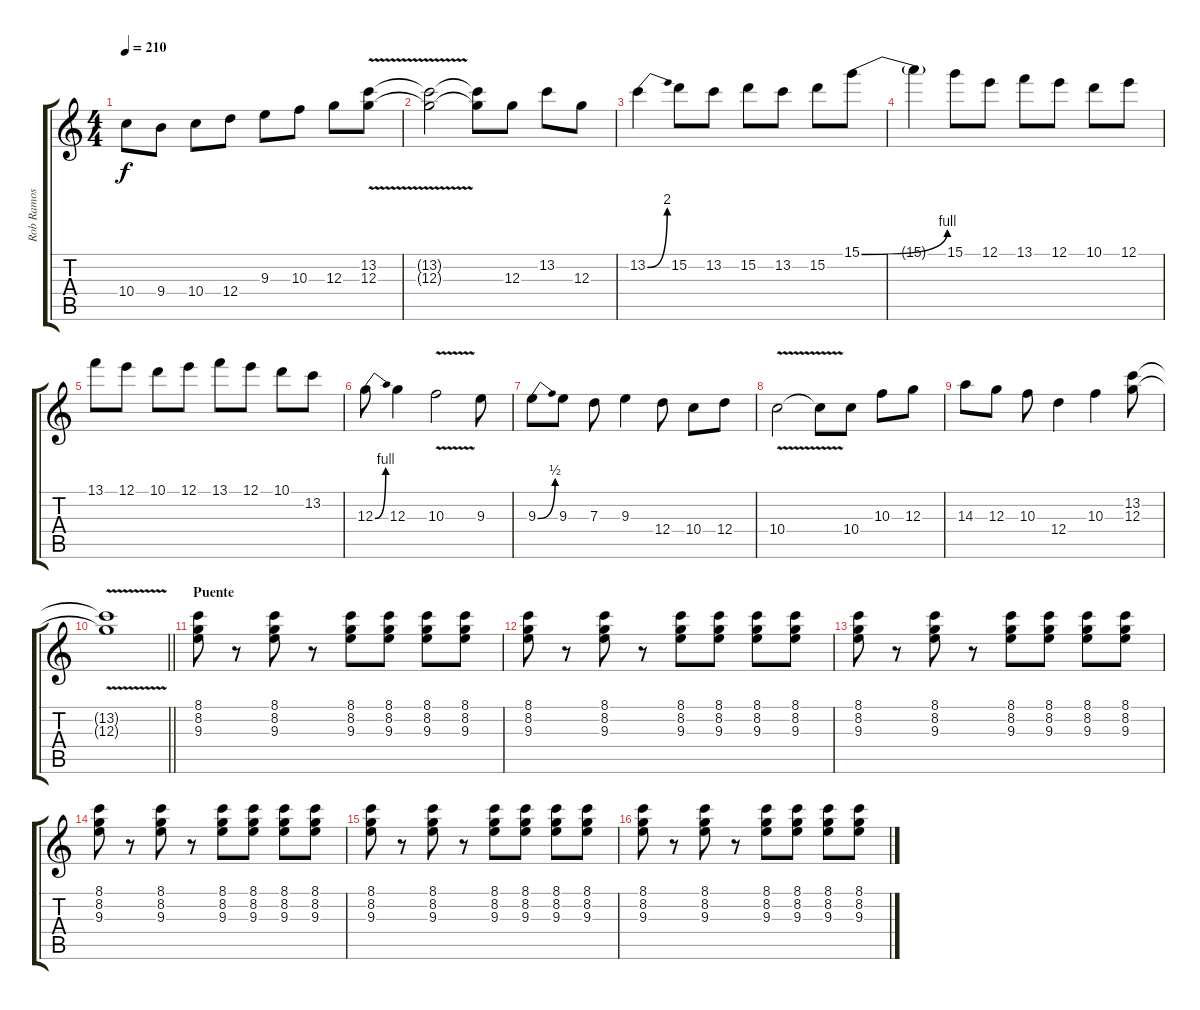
\track ("Rob Ramos (guitarra)" "Rob Ramos ") {instrument distortionguitar}
\staff {score tabs}
\tuning (E4 B3 G3 D3 A2 E2) {hide}
\ts (4 4)
\tempo 210
\clef g2
\ks c
10.4.8{dy f} 9.4.8 10.4.8 12.4.8 9.3.8 10.3.8 12.3.8 (13.2{v} 12.3).8 |
(13.2{t} 12.3{t}).2 (13.2{t} 12.3{t}).8 12.3.8 13.2.8 12.3.8 |
13.2{be (bend 0 0 60 8)}.4 15.2.8 13.2.8 15.2.8 13.2.8 15.2.8 15.1{be (bend 0 0 60 4)}.8 |
15.1{t}.4 15.1.8 12.1.8 13.1.8 12.1.8 10.1.8 12.1.8 |
13.1.8 12.1.8 10.1.8 12.1.8 13.1.8 12.1.8 10.1.8 13.2.8 |
12.3{be (bend 0 0 60 4)}.8 12.3.4 10.3{v}.2 9.3.8 |
9.3{be (bend 0 0 60 2)}.8 9.3.8 7.3.8 9.3.4 12.4.8 10.4.8 12.4.8 |
10.4{v}.2 10.4{t}.8 10.4.8 10.3.8 12.3.8 |
14.3.8 12.3.8 10.3.8 12.4.4 10.3.4 (13.2 12.3).8 |
\barLineRight lightlight
(13.2{v t} 12.3{v t}).1 |
\section ("" "Puente")
(8.1 8.2 9.3).8 r.8 (8.1 8.2 9.3).8 r.8 (8.1 8.2 9.3).8 (8.1 8.2 9.3).8 (8.1 8.2 9.3).8 (8.1 8.2 9.3).8 |
(8.1 8.2 9.3).8 r.8 (8.1 8.2 9.3).8 r.8 (8.1 8.2 9.3).8 (8.1 8.2 9.3).8 (8.1 8.2 9.3).8 (8.1 8.2 9.3).8 |
(8.1 8.2 9.3).8 r.8 (8.1 8.2 9.3).8 r.8 (8.1 8.2 9.3).8 (8.1 8.2 9.3).8 (8.1 8.2 9.3).8 (8.1 8.2 9.3).8 |
(8.1 8.2 9.3).8 r.8 (8.1 8.2 9.3).8 r.8 (8.1 8.2 9.3).8 (8.1 8.2 9.3).8 (8.1 8.2 9.3).8 (8.1 8.2 9.3).8 |
(8.1 8.2 9.3).8 r.8 (8.1 8.2 9.3).8 r.8 (8.1 8.2 9.3).8 (8.1 8.2 9.3).8 (8.1 8.2 9.3).8 (8.1 8.2 9.3).8 |
(8.1 8.2 9.3).8 r.8 (8.1 8.2 9.3).8 r.8 (8.1 8.2 9.3).8 (8.1 8.2 9.3).8 (8.1 8.2 9.3).8 (8.1 8.2 9.3).8
